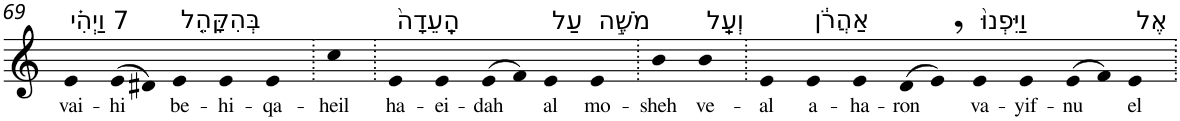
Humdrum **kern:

**kern	**text
*part1	*part1
*staff1	*staff1
*I"Piano	*
*I'Pno	*
!!LO:PB:g=z
*clefG2	*
*k[]	*
=69	=69
!LO:TX:a:t=7 וַיְהִ֗י	!
!	!LO:LY:b
4e	vai-
!	!LO:LY:b
(>8e	-hi
8d#X)	.
!LO:TX:a:t=בְּהִקָּהֵ֤ל	!
!	!LO:LY:b
4e	be-
!	!LO:LY:b
4e	-hi-
!	!LO:LY:b
4e	-qa-
=70.	=70.
!	!LO:LY:b
4cc	-heil
=71.	=71.
!LO:TX:a:t=הָֽעֵדָה֙	!
!	!LO:LY:b
4e	ha-
!	!LO:LY:b
4e	-ei-
!	!LO:LY:b
(>8e	-dah
8f)	.
!LO:TX:a:t=עַל	!
!	!LO:LY:b
4e	al
!LO:TX:a:t=מֹשֶׁ֣ה	!
!	!LO:LY:b
4e	mo-
=72.	=72.
!	!LO:LY:b
4b	-sheh
!LO:TX:a:t=וְעַֽל	!
!	!LO:LY:b
4b	ve-
=73.	=73.
!	!LO:LY:b
4e	-al
!LO:TX:a:t=אַהֲרֹ֔ן	!
!	!LO:LY:b
4e	a-
!	!LO:LY:b
4e	-ha-
!	!LO:LY:b
(>8d	-ron
8e,)	.
!LO:TX:a:t=וַיִּפְנוּ֙	!
!	!LO:LY:b
4e	va-
!	!LO:LY:b
4e	-yif-
!	!LO:LY:b
(>8e	-nu
8f)	.
!LO:TX:a:t=אֶל	!
!	!LO:LY:b
4e	el
=.	=.
*-	*-
